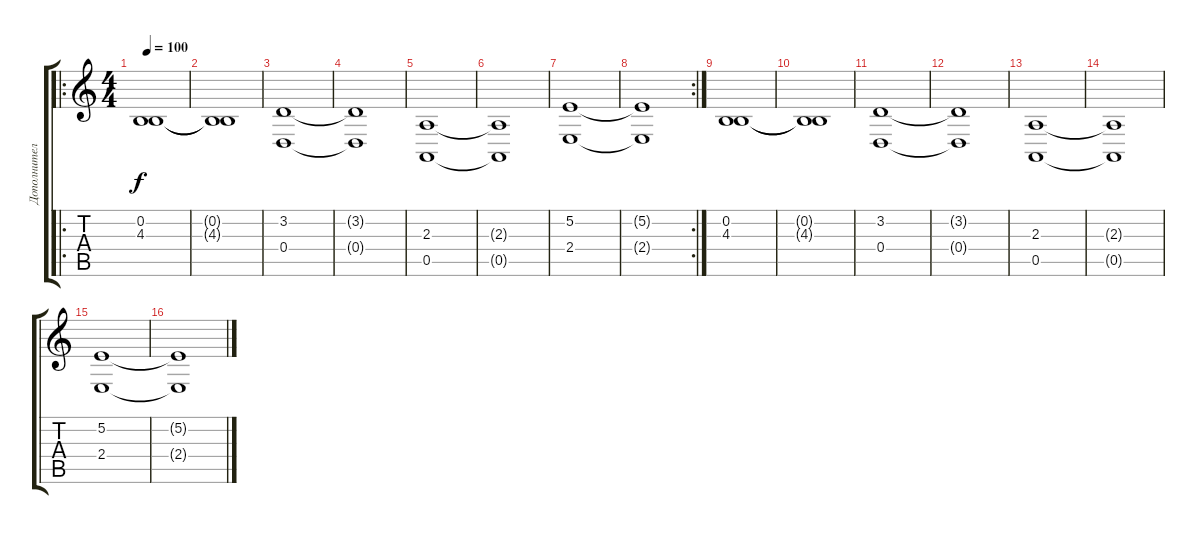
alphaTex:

\track ("Дополнительно" "Дополнител") {instrument tremolostrings}
\staff {score tabs}
\tuning (E4 B3 G3 D3 A2 E2) {hide}
\ro
\ts (4 4)
\tempo 100
\clef g2
\ks c
(0.2 4.3).1{dy f} |
(0.2{t} 4.3{t}).1 |
(3.2 0.4).1 |
(3.2{t} 0.4{t}).1 |
(2.3 0.5).1 |
(2.3{t} 0.5{t}).1 |
(5.2 2.4).1 |
\rc 2
(5.2{t} 2.4{t}).1 |
(0.2 4.3).1 |
(0.2{t} 4.3{t}).1 |
(3.2 0.4).1 |
(3.2{t} 0.4{t}).1 |
(2.3 0.5).1 |
(2.3{t} 0.5{t}).1 |
(5.2 2.4).1 |
(5.2{t} 2.4{t}).1
